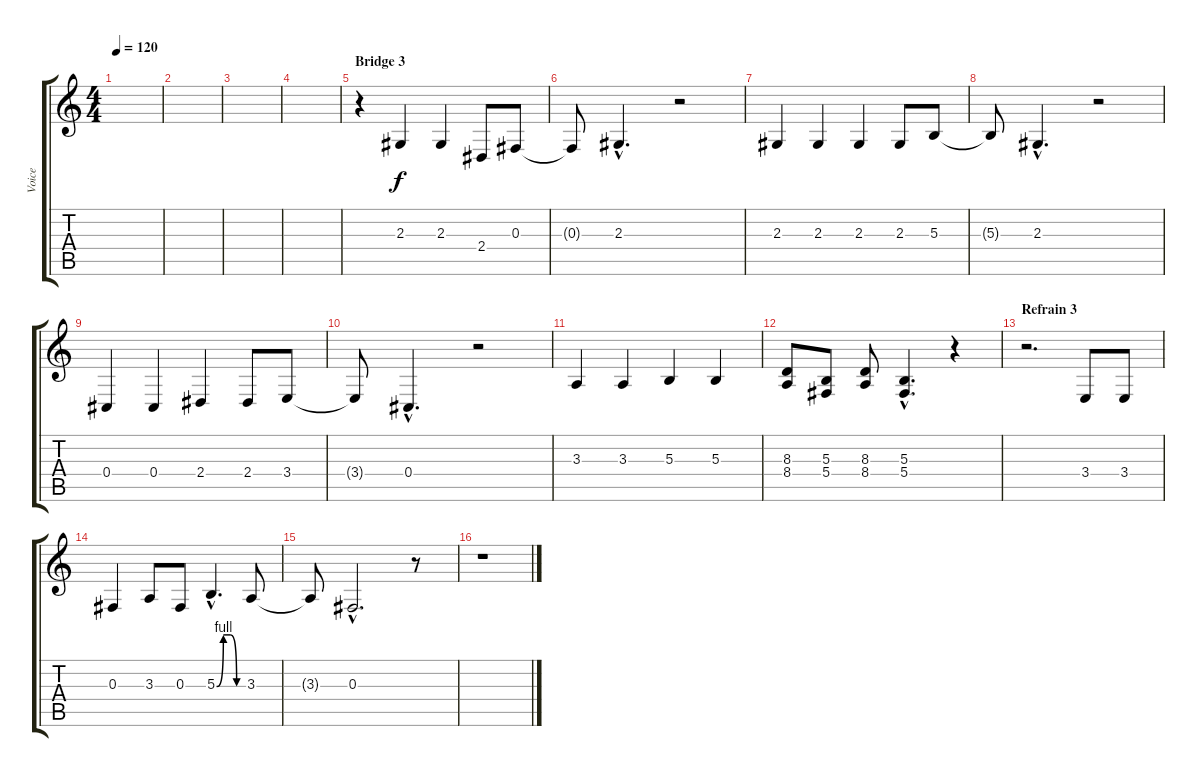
\track ("Voice" "Voice") {instrument oboe}
\staff {score tabs}
\tuning (Eb4 Bb3 Gb3 Db3 Ab2 Eb2) {hide}
\ts (4 4)
\tempo 120
\clef g2
\ks c
|
|
|
|
\section ("" "Bridge 3")
r.4 2.3.4 2.3.4 2.4.8 0.3.8 |
0.3{t}.8 2.3{hac}.4{d} r.2 |
2.3.4 2.3.4 2.3.4 2.3.8 5.3.8 |
5.3{t}.8 2.3{hac}.4{d} r.2 |
0.4.4 0.4.4 2.4.4 2.4.8 3.4.8 |
3.4{t}.8 0.4{hac}.4{d} r.2 |
3.3.4 3.3.4 5.3.4 5.3.4 |
(8.3 8.4).8 (5.3 5.4).8 (8.3 8.4).8 (5.3{hac} 5.4{hac}).4{d} r.4 |
\section ("" "Refrain 3")
r.2{d} 3.4.8 3.4.8 |
0.3.4 3.3.8 0.3.8 5.3{be (custom 0 0 15 4 30 4 45 0 60 0) hac}.4{d} 3.3.8 |
3.3{t}.8 0.3{hac}.2{d} r.8 |
r.1
